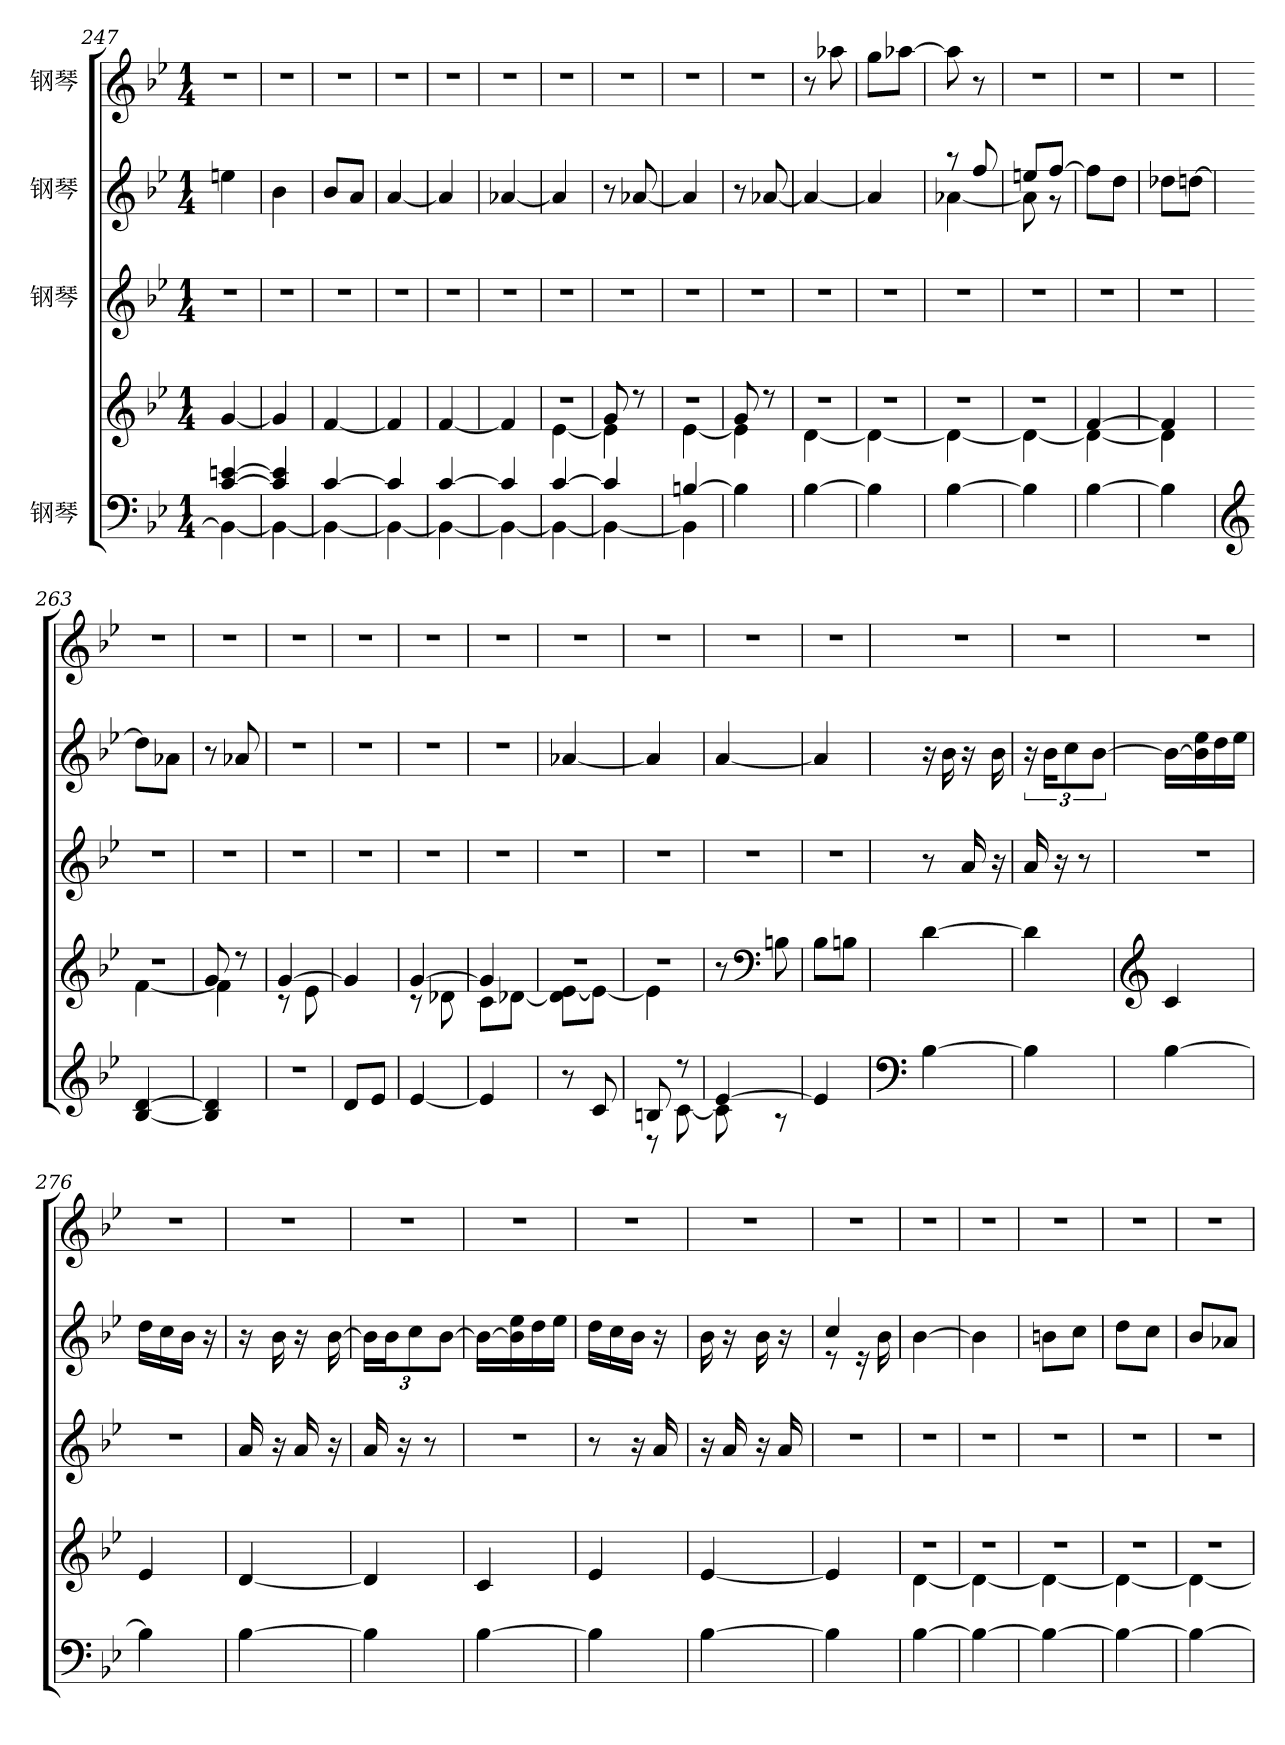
**kern	**kern	**kern	**kern	**kern
*part4	*part4	*part3	*part2	*part1
*staff5	*staff4	*staff3	*staff2	*staff1
*I"钢琴	*	*I"钢琴	*I"钢琴	*I"钢琴
*clefF4	*clefG2	*clefG2	*clefG2	*clefG2
*k[b-e-]	*k[b-e-]	*k[b-e-]	*k[b-e-]	*k[b-e-]
*M1/4	*M1/4	*M1/4	*M1/4	*M1/4
=247	=247	=247	=247	=247
*^	*	*	*	*
[4c/ [4en/	4BB-\_	[4g/	4r	4een\	4r
=248	=248	=248	=248	=248	=248
4c/] 4e/]	4BB-\_	4g/]	4r	4b-\	4r
=249	=249	=249	=249	=249	=249
[4c/	4BB-\_	[4f/	4r	8b-/L	4r
.	.	.	.	8a/J	.
=250	=250	=250	=250	=250	=250
4c/]	4BB-\_	4f/]	4r	[4a/	4r
=251	=251	=251	=251	=251	=251
[4c/	4BB-\_	[4f/	4r	4a/]	4r
=252	=252	=252	=252	=252	=252
4c/]	4BB-\_	4f/]	4r	[4a-X/	4r
=253	=253	=253	=253	=253	=253
*	*	*^	*	*	*
[4c/	4BB-\_	4r	[4e-\	4r	4a-/]	4r
!!LO:LB:g=z
=254	=254	=254	=254	=254	=254	=254
4c/]	4BB-\_	8g/	4e-\]	4r	8r	4r
.	.	8r	.	.	[8a-X/	.
=255	=255	=255	=255	=255	=255	=255
[4Bn/	4BB-\]	4r	[4e-\	4r	4a-/]	4r
*v	*v	*	*	*	*	*
=256	=256	=256	=256	=256	=256
4B\]	8g/	4e-\]	4r	8r	4r
.	8r	.	.	[8a-X/	.
=257	=257	=257	=257	=257	=257
[4B-\	4r	[4d\	4r	4a-/_	8r
.	.	.	.	.	8aa-X\
=258	=258	=258	=258	=258	=258
4B-\]	4r	4d\_	4r	4a-/]	8gg\L
.	.	.	.	.	[8aa-X\J
=259	=259	=259	=259	=259	=259
*	*	*	*	*^	*
[4B-\	4r	4d\_	4r	8r	[4a-X\	8aa-\]
.	.	.	.	8ff/	.	8r
=260	=260	=260	=260	=260	=260	=260
4B-\]	4r	4d\_	4r	8een/L	8a-\]	4r
.	.	.	.	[8ff/J	8r	.
*	*	*	*	*v	*v	*
=261	=261	=261	=261	=261	=261
[4B-\	[4f/	4d\_	4r	8ff\L]	4r
.	.	.	.	8dd\J	.
=262	=262	=262	=262	=262	=262
4B-\]	4f/]	4d\]	4r	8dd-X\L	4r
.	.	.	.	[8ddn\J	.
=263	=263	=263	=263	=263	=263
*clefG2	*	*	*	*	*
[4B-/ [4d/	4r	[4f\	4r	8dd\L]	4r
.	.	.	.	8a-X\J	.
!!LO:PB:g=z
=264	=264	=264	=264	=264	=264
4B-/] 4d/]	8g/	4f\]	4r	8r	4r
.	8r	.	.	8a-X/	.
=265	=265	=265	=265	=265	=265
4r	[4g/	8r	4r	4r	4r
.	.	8e-\	.	.	.
*	*v	*v	*	*	*
=266	=266	=266	=266	=266
8d/L	4g/]	4r	4r	4r
8e-/J	.	.	.	.
=267	=267	=267	=267	=267
*	*^	*	*	*
[4e-/	[4g/	8r	4r	4r	4r
.	.	8d-X\	.	.	.
=268	=268	=268	=268	=268	=268
4e-/]	4g/]	8c\L	4r	4r	4r
.	.	[8d-X\J	.	.	.
=269	=269	=269	=269	=269	=269
8r	4r	8d-\] [8e-\L	4r	[4a-X/	4r
8c/	.	8e-\J_	.	.	.
=270	=270	=270	=270	=270	=270
*^	*	*	*	*	*
8Bn/	8r	4r	4e-\]	4r	4a-/]	4r
8r	[8c\	.	.	.	.	.
*	*	*v	*v	*	*	*
=271	=271	=271	=271	=271	=271
[4e-/	8c\]	8r	4r	[4a/	4r
*	*	*clefF4	*	*	*
.	8r	8Bn\	.	.	.
*v	*v	*	*	*	*
=272	=272	=272	=272	=272
4e-/]	8B-\L	4r	4a/]	4r
.	8Bn\J	.	.	.
!!LO:LB:g=z
=273	=273	=273	=273	=273
*clefF4	*	*	*	*
[4B-\	[4d\	8r	16r	4r
.	.	.	16b-\	.
.	.	16a/	16r	.
.	.	16r	16b-\	.
=274	=274	=274	=274	=274
4B-\]	4d\]	16a/	24r	4r
.	.	.	24b-\KL	.
.	.	16r	.	.
.	.	.	12cc\	.
.	.	8r	.	.
.	.	.	[12b-\J	.
=275	=275	=275	=275	=275
*	*clefG2	*	*	*
[4B-\	4c/	4r	16b-\LL_	4r
.	.	.	16b-\] 16ee-\	.
.	.	.	16dd\	.
.	.	.	16ee-\JJ	.
=276	=276	=276	=276	=276
4B-\]	4e-/	4r	16dd\LL	4r
.	.	.	16cc\	.
.	.	.	16b-\JJ	.
.	.	.	16r	.
=277	=277	=277	=277	=277
[4B-\	[4d/	16a/	16r	4r
.	.	16r	16b-\	.
.	.	16a/	16r	.
.	.	16r	[16b-\	.
=278	=278	=278	=278	=278
*	*	*	*Xbrackettup	*
4B-\]	4d/]	16a/	24b-\LL]	4r
.	.	.	24b-\J	.
.	.	16r	.	.
.	.	.	12cc\	.
.	.	8r	.	.
.	.	.	[12b-\J	.
=279	=279	=279	=279	=279
[4B-\	4c/	4r	16b-\LL_	4r
.	.	.	16b-\] 16ee-\	.
.	.	.	16dd\	.
.	.	.	16ee-\JJ	.
!!LO:PB:g=z
=280	=280	=280	=280	=280
4B-\]	4e-/	8r	16dd\LL	4r
.	.	.	16cc\	.
.	.	16r	16b-\JJ	.
.	.	16a/	16r	.
=281	=281	=281	=281	=281
[4B-\	[4e-/	16r	16b-\	4r
.	.	16a/	16r	.
.	.	16r	16b-\	.
.	.	16a/	16r	.
=282	=282	=282	=282	=282
*	*	*	*^	*
4B-\]	4e-/]	4r	4cc/	8r	4r
.	.	.	.	16r	.
.	.	.	.	16b-\	.
*	*	*	*v	*v	*
=283	=283	=283	=283	=283
*	*^	*	*	*
[4B-\	4r	[4d\	4r	[4b-\	4r
=284	=284	=284	=284	=284	=284
4B-\_	4r	4d\_	4r	4b-\]	4r
=285	=285	=285	=285	=285	=285
4B-\_	4r	4d\_	4r	8bn\L	4r
.	.	.	.	8cc\J	.
=286	=286	=286	=286	=286	=286
4B-\_	4r	4d\_	4r	8dd\L	4r
.	.	.	.	8cc\J	.
=287	=287	=287	=287	=287	=287
4B-\_	4r	4d\_	4r	8b-/L	4r
.	.	.	.	8a-X/J	.
*	*v	*v	*	*	*
=	=	=	=	=
*-	*-	*-	*-	*-
